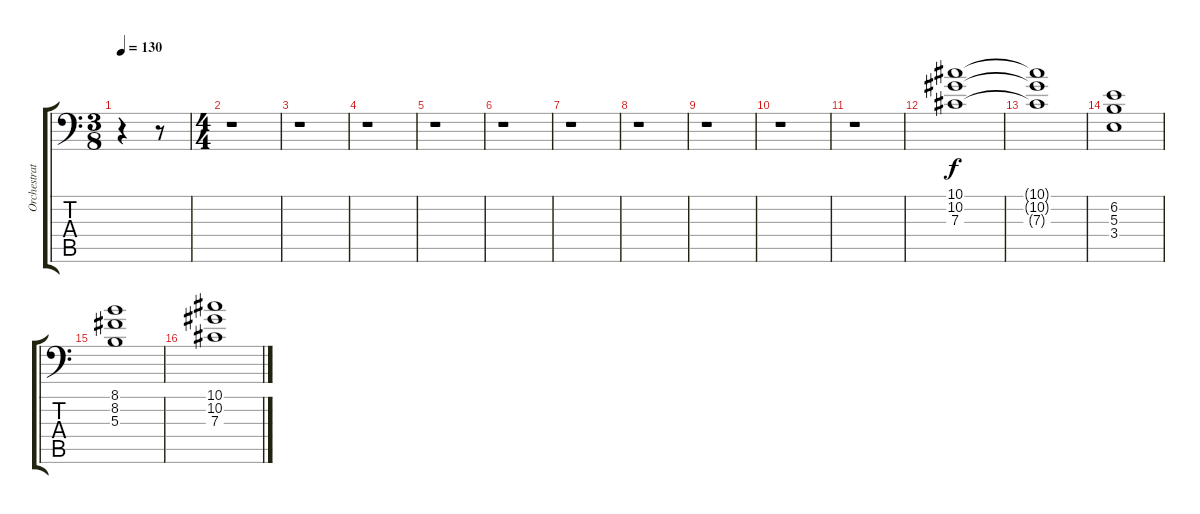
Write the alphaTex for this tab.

\track ("Orchestration" "Orchestrat") {instrument pad2warm}
\staff {score tabs}
\tuning (Eb4 Bb3 Gb3 Db3 Ab1 Eb1) {hide}
\ts (3 8)
\tempo 130
\clef f4
\ks c
r.4{dy f instrument pad2warm} r.8 |
\ts (4 4)
r.1 |
r.1 |
r.1 |
r.1 |
r.1 |
r.1 |
r.1 |
r.1 |
r.1 |
r.1 |
(10.1 10.2 7.3).1 |
(10.1{t} 10.2{t} 7.3{t}).1 |
(6.2 5.3 3.4).1 |
(8.1 8.2 5.3).1 |
(10.1 10.2 7.3).1
